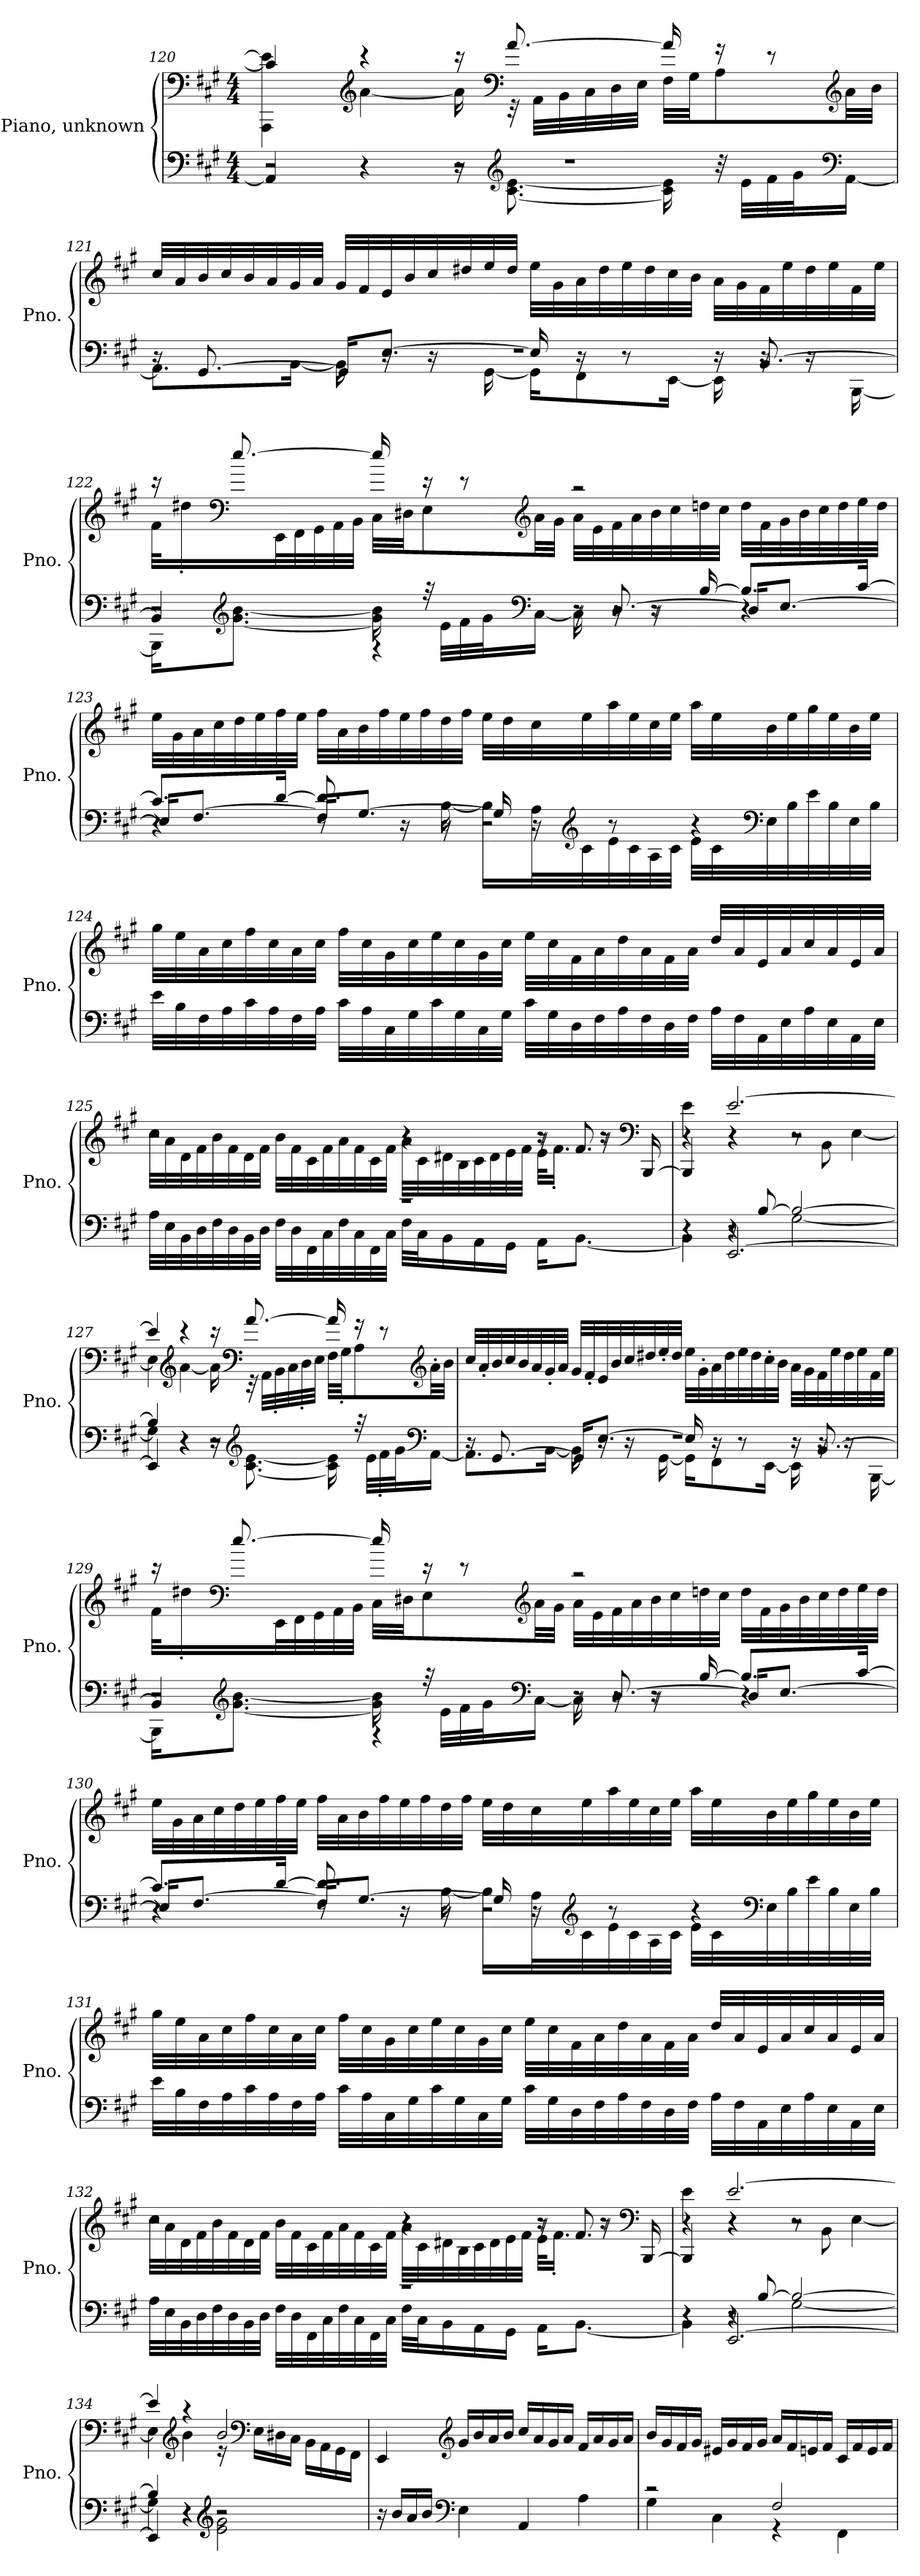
**kern	**kern
*part1	*part1
*staff2	*staff1
*I"Piano, unknown	*
*I'Pno.	*
!!LO:LB:g=z
*clefF4	*clefF4
*k[f#c#g#]	*k[f#c#g#]
*M4/4	*M4/4
=120	=120
*^	*^
*	*^	*	*
1r	2r	4AA/]	4c#/]	4AAA\ 4e\]
*	*	*	*clefG2	*
.	.	4r	4r	[4a\
.	16r	2r	16r	16a\]
*clefG2	*	*	*clefF4	*
.	[8.c#\ [8.e\	.	[8.a/	32r
.	.	.	.	32AA\LLL
.	.	.	.	32BB\
.	.	.	.	32C#\
.	.	.	.	32D\
.	.	.	.	32E\JJJ
.	16c#\] 16e\]	.	16a/]	32F#\LLL
.	.	.	.	32G#\JJ
.	32r	.	16r	8A\
.	32e\LLL	.	.	.
.	32f#\	.	8r	.
.	32g#\J	.	.	.
*clefF4	*	*	*clefG2	*
.	[16AA\JJ	.	.	32a\LL
.	.	.	.	32b\JJJ
*	*	*	*v	*v
!!LO:LB:g=z
=121	=121	=121	=121
1r	8.AA\L]	16r	32cc#/LLL
.	.	.	32a/
.	.	[8.GG#/	32b/
.	.	.	32cc#/
.	.	.	32b/
.	.	.	32a/
.	[16BB\Jk	.	32g#/
.	.	.	32a/JJJ
.	16BB\]	16GG#/KL]	32g#/LLL
.	.	.	32f#/
.	16r	[8.E/J	32e/
.	.	.	32b/
.	16r	.	32cc#/
.	.	.	32dd#X/
.	[16GG#\	.	32ee/
.	.	.	32dd#/JJJ
.	16GG#\KL]	16E/]	32ee\LLL
.	.	.	32g#\
.	8FF#\	16r	32a\
.	.	.	32dd#\
.	.	8r	32ee\
.	.	.	32dd#\
.	[16EE\Jk	.	32cc#\
.	.	.	32b\JJJ
.	16EE\]	16r	32a\LLL
.	.	.	32g#\
.	16r	[8.BB/	32f#\
.	.	.	32ee\
.	16r	.	32dd#\
.	.	.	32ee\
.	[16BBB\	.	32f#\
.	.	.	32ee\JJJ
!!LO:LB:g=z
=122	=122	=122	=122
*	*	*	*^
2r	16BBB\KL]	4BB/]	16r	32f#\KLL
.	.	.	.	16dd#X'\
*clefG2	*	*	*clefF4	*
.	[8.g#\ [8.b\J	.	[8.ee/	.
.	.	.	.	32EE\L
.	.	.	.	32FF#\
.	.	.	.	32GG#\
.	.	.	.	32AA\
.	.	.	.	32BB\JJJ
.	16g#\] 16b\]	4r	16ee/]	32C#\LLL
.	.	.	.	32D#X\JJ
.	32r	.	16r	8E\
.	32e\LLL	.	.	.
.	32f#\	.	8r	.
.	32g#\J	.	.	.
*clefF4	*	*	*clefG2	*
.	[16C#\JJ	.	.	32a\LL
.	.	.	.	32g#\JJJ
8r	16C#\]	16r	2r	32a\LLL
.	.	.	.	32e\
.	16r	[8.D/	.	32f#\
.	.	.	.	32a\
16r	8r	.	.	32b\
.	.	.	.	32cc#\
[16B/	.	.	.	32ddn\
.	.	.	.	32cc#\JJJ
8.B/L]	4r	16D/KL]	.	32dd\LLL
.	.	.	.	32f#\
.	.	[8.E/J	.	32g#\
.	.	.	.	32b\
.	.	.	.	32cc#\
.	.	.	.	32dd\
[16c#/Jk	.	.	.	32ee\
.	.	.	.	32dd\JJJ
*	*	*	*v	*v
!!LO:LB:g=z
=123	=123	=123	=123
8.c#/L]	4r	16E/KL]	32ee\LLL
.	.	.	32g#\
.	.	[8.F#/J	32a\
.	.	.	32cc#\
.	.	.	32dd\
.	.	.	32ee\
[16d/Jk	.	.	32ff#\
.	.	.	32ee\JJJ
8.d/]	8r	16F#/KL]	32ff#\LLL
.	.	.	32a\
.	.	[8.G#/J	32b\
.	.	.	32ff#\
.	16r	.	32ee\
.	.	.	32ff#\
16r	[16B\	.	32dd\
.	.	.	32ff#\JJJ
2r	16B\LL]	16G#/]	32ee\LLL
.	.	.	32dd\
.	32A\L	16r	32cc#\
*clefG2	*	*	*
.	32c#\	.	32ee\
.	32e\	8r	32aa\
.	32c#\	.	32ee\
.	32A\	.	32cc#\
.	32c#\JJJ	.	32ee\JJJ
.	32e\LLL	4r	32aa\LLL
.	32c#\	.	32ee\
*clefF4	*	*	*
.	32E\	.	32b\
.	32B\	.	32ee\
.	32e\	.	32gg#\
.	32B\	.	32ee\
.	32E\	.	32b\
.	32B\JJJ	.	32ee\JJJ
*v	*v	*v	*
!!LO:PB:g=z
=124	=124
32e\LLL	32gg#\LLL
32B\	32ee\
32F#\	32a\
32A\	32cc#\
32c#\	32ff#\
32A\	32cc#\
32F#\	32a\
32A\JJJ	32cc#\JJJ
32c#\LLL	32ff#\LLL
32A\	32cc#\
32C#\	32g#\
32G#\	32cc#\
32c#\	32ee\
32G#\	32cc#\
32C#\	32g#\
32G#\JJJ	32cc#\JJJ
32c#\LLL	32ee\LLL
32G#\	32cc#\
32D\	32f#\
32F#\	32a\
32A\	32dd\
32F#\	32a\
32D\	32f#\
32F#\JJJ	32a\JJJ
32A\LLL	32dd/LLL
32F#\	32a/
32AA\	32e/
32E\	32a/
32A\	32cc#/
32E\	32a/
32AA\	32e/
32E\JJJ	32a/JJJ
!!LO:LB:g=z
=125	=125
*^	*^
*	*	*	*^
1r	32A\LLL	2r	32cc#\LLL	2r
.	32E\	.	32a\	.
.	32BB\	.	32d\	.
.	32D\	.	32f#\	.
.	32F#\	.	32b\	.
.	32D\	.	32f#\	.
.	32BB\	.	32d\	.
.	32D\JJJ	.	32f#\JJJ	.
.	32F#\LLL	.	32b\LLL	.
.	32D\	.	32f#\	.
.	32FF#\	.	32c#\	.
.	32C#\	.	32f#\	.
.	32F#\	.	32a\	.
.	32C#\	.	32f#\	.
.	32FF#\	.	32c#\	.
.	32C#\JJJ	.	32f#\JJJ	.
.	32F#\LLL	4r	32a\LLL	4r
.	32C#\J	.	32c#\	.
.	16BB\	.	32d#X\	.
.	.	.	32B\	.
.	16AA\	.	32c#\	.
.	.	.	32d#\	.
.	16GG#\JJ	.	32e\	.
.	.	.	32f#\JJJ	.
.	16AA\KL	16r	32e\KLL	8r
.	.	.	16.f#'\JJ	.
.	[8.BB\J	8.f#/	.	.
.	.	.	8r	16r
*	*	*clefF4	*	*
.	.	.	.	[16BBB/
=126	=126	=126	=126	=126
*	*^	*	*	*
4r	4BB\]	4r	4r	4e\	4BBB/]
8r	4r	[2.EE/	[2.e/	4r	4r
[8B/	.	.	.	.	.
2B/_	[2G#\	.	.	8r	2r
.	.	.	.	8BB\	.
.	.	.	.	[4E\	.
*	*	*	*	*v	*v
!!LO:LB:g=z
=127	=127	=127	=127	=127
4B/]	4G#\]	4EE/]	4e/]	4E\]
*	*	*	*clefG2	*
4r	4r	4r	4r	[4a\
2r	16r	2r	16r	16a\]
*clefG2	*	*	*clefF4	*
.	[8.c#\ [8.e\	.	[8.a/	32r
.	.	.	.	32AA\LLL
.	.	.	.	32BB'\
.	.	.	.	32C#\
.	.	.	.	32D'\
.	.	.	.	32E\JJJ
.	16c#\] 16e\]	.	16a/]	32F#\LLL
.	.	.	.	32G#'\JJ
.	32r	.	16r	8A\
.	32e\LLL	.	.	.
.	32f#'\	.	8r	.
.	32g#\J	.	.	.
*clefF4	*	*	*clefG2	*
.	[16AA\JJ	.	.	32a'\LL
.	.	.	.	32b\JJJ
*	*	*	*v	*v
!!LO:LB:g=z
=128	=128	=128	=128
1r	8.AA\L]	16r	32cc#/LLL
.	.	.	32a'/
.	.	[8.GG#/	32b/
.	.	.	32cc#/
.	.	.	32b/
.	.	.	32a/
.	[16BB\Jk	.	32g#'/
.	.	.	32a/JJJ
.	16BB\]	16GG#/KL]	32g#/LLL
.	.	.	32f#'/
.	16r	[8.E/J	32e/
.	.	.	32b/
.	16r	.	32cc#/
.	.	.	32dd#X/
.	[16GG#\	.	32ee'/
.	.	.	32dd#/JJJ
.	16GG#\KL]	16E/]	32ee\LLL
.	.	.	32g#'\
.	8FF#\	16r	32a\
.	.	.	32dd#\
.	.	8r	32ee\
.	.	.	32dd#\
.	[16EE\Jk	.	32cc#'\
.	.	.	32b\JJJ
.	16EE\]	16r	32a\LLL
.	.	.	32g#\
.	16r	[8.BB/	32f#\
.	.	.	32ee\
.	16r	.	32dd#\
.	.	.	32ee\
.	[16BBB\	.	32f#\
.	.	.	32ee\JJJ
!!LO:LB:g=z
=129	=129	=129	=129
*	*	*	*^
2r	16BBB\KL]	4BB/]	16r	32f#\KLL
.	.	.	.	16dd#X'\
*clefG2	*	*	*clefF4	*
.	[8.g#\ [8.b\J	.	[8.ee/	.
.	.	.	.	32EE\L
.	.	.	.	32FF#\
.	.	.	.	32GG#\
.	.	.	.	32AA\
.	.	.	.	32BB\JJJ
.	16g#\] 16b\]	4r	16ee/]	32C#\LLL
.	.	.	.	32D#X\JJ
.	32r	.	16r	8E\
.	32e\LLL	.	.	.
.	32f#\	.	8r	.
.	32g#\J	.	.	.
*clefF4	*	*	*clefG2	*
.	[16C#\JJ	.	.	32a\LL
.	.	.	.	32g#\JJJ
8r	16C#\]	16r	2r	32a\LLL
.	.	.	.	32e\
.	16r	[8.D/	.	32f#\
.	.	.	.	32a\
16r	8r	.	.	32b\
.	.	.	.	32cc#\
[16B/	.	.	.	32ddn\
.	.	.	.	32cc#\JJJ
8.B/L]	4r	16D/KL]	.	32dd\LLL
.	.	.	.	32f#\
.	.	[8.E/J	.	32g#\
.	.	.	.	32b\
.	.	.	.	32cc#\
.	.	.	.	32dd\
[16c#/Jk	.	.	.	32ee\
.	.	.	.	32dd\JJJ
*	*	*	*v	*v
!!LO:LB:g=z
=130	=130	=130	=130
8.c#/L]	4r	16E/KL]	32ee\LLL
.	.	.	32g#\
.	.	[8.F#/J	32a\
.	.	.	32cc#\
.	.	.	32dd\
.	.	.	32ee\
[16d/Jk	.	.	32ff#\
.	.	.	32ee\JJJ
8.d/]	8r	16F#/KL]	32ff#\LLL
.	.	.	32a\
.	.	[8.G#/J	32b\
.	.	.	32ff#\
.	16r	.	32ee\
.	.	.	32ff#\
16r	[16B\	.	32dd\
.	.	.	32ff#\JJJ
2r	16B\LL]	16G#/]	32ee\LLL
.	.	.	32dd\
.	32A\L	16r	32cc#\
*clefG2	*	*	*
.	32c#\	.	32ee\
.	32e\	8r	32aa\
.	32c#\	.	32ee\
.	32A\	.	32cc#\
.	32c#\JJJ	.	32ee\JJJ
.	32e\LLL	4r	32aa\LLL
.	32c#\	.	32ee\
*clefF4	*	*	*
.	32E\	.	32b\
.	32B\	.	32ee\
.	32e\	.	32gg#\
.	32B\	.	32ee\
.	32E\	.	32b\
.	32B\JJJ	.	32ee\JJJ
*v	*v	*v	*
!!LO:PB:g=z
=131	=131
32e\LLL	32gg#\LLL
32B\	32ee\
32F#\	32a\
32A\	32cc#\
32c#\	32ff#\
32A\	32cc#\
32F#\	32a\
32A\JJJ	32cc#\JJJ
32c#\LLL	32ff#\LLL
32A\	32cc#\
32C#\	32g#\
32G#\	32cc#\
32c#\	32ee\
32G#\	32cc#\
32C#\	32g#\
32G#\JJJ	32cc#\JJJ
32c#\LLL	32ee\LLL
32G#\	32cc#\
32D\	32f#\
32F#\	32a\
32A\	32dd\
32F#\	32a\
32D\	32f#\
32F#\JJJ	32a\JJJ
32A\LLL	32dd/LLL
32F#\	32a/
32AA\	32e/
32E\	32a/
32A\	32cc#/
32E\	32a/
32AA\	32e/
32E\JJJ	32a/JJJ
!!LO:LB:g=z
=132	=132
*^	*^
*	*	*	*^
1r	32A\LLL	2r	32cc#\LLL	2r
.	32E\	.	32a\	.
.	32BB\	.	32d\	.
.	32D\	.	32f#\	.
.	32F#\	.	32b\	.
.	32D\	.	32f#\	.
.	32BB\	.	32d\	.
.	32D\JJJ	.	32f#\JJJ	.
.	32F#\LLL	.	32b\LLL	.
.	32D\	.	32f#\	.
.	32FF#\	.	32c#\	.
.	32C#\	.	32f#\	.
.	32F#\	.	32a\	.
.	32C#\	.	32f#\	.
.	32FF#\	.	32c#\	.
.	32C#\JJJ	.	32f#\JJJ	.
.	32F#\LLL	4r	32a\LLL	4r
.	32C#\J	.	32c#\	.
.	16BB\	.	32d#X\	.
.	.	.	32B\	.
.	16AA\	.	32c#\	.
.	.	.	32d#\	.
.	16GG#\JJ	.	32e\	.
.	.	.	32f#\JJJ	.
.	16AA\KL	16r	32e\KLL	8r
.	.	.	16.f#'\JJ	.
.	[8.BB\J	8.f#/	.	.
.	.	.	8r	16r
*	*	*clefF4	*	*
.	.	.	.	[16BBB/
=133	=133	=133	=133	=133
*	*^	*	*	*
4r	4BB\]	4r	4r	4e\	4BBB/]
8r	4r	[2.EE/	[2.e/	4r	4r
[8B/	.	.	.	.	.
2B/_	[2G#\	.	.	8r	2r
.	.	.	.	8BB\	.
.	.	.	.	[4E\	.
*	*	*	*	*v	*v
!!LO:LB:g=z
=134	=134	=134	=134	=134
4B/]	4G#\]	4EE/]	4e/]	4E\]
*	*	*	*clefG2	*
4r	4r	4r	4r	4b\
*clefG2	*	*	*	*
2r	2e\ 2g#\	2r	2b/	16r
*	*	*	*clefF4	*
.	.	.	.	16E\LL
.	.	.	.	16D#X\
.	.	.	.	16C#\JJ
.	.	.	.	16BB\LL
.	.	.	.	16AA\
.	.	.	.	16GG#\
.	.	.	.	16FF#\JJ
*v	*v	*v	*	*
*	*v	*v
=135	=135
16r	4EE/
16b/LL	.
16a/	.
16b/JJ	.
*clefF4	*clefG2
4E\	16g#/LL
.	16b/
.	16a/
.	16b/JJ
4AA/	16cc#/LL
.	16a/
.	16g#/
.	16a/JJ
4A\	16f#/LL
.	16a/
.	16g#/
.	16a/JJ
!!LO:LB:g=z
=136	=136
*^	*
2r	4G#\	16b/LL
.	.	16g#/
.	.	16f#/
.	.	16g#/JJ
.	4C#\	16e#X/LL
.	.	16g#/
.	.	16f#/
.	.	16g#/JJ
2F#/	4r	16a/LL
.	.	16f#/
.	.	16en/
.	.	16f#/JJ
.	4FF#\	16c#/LL
.	.	16f#/
.	.	16e/
.	.	16f#/JJ
*v	*v	*
=	=
*-	*-
